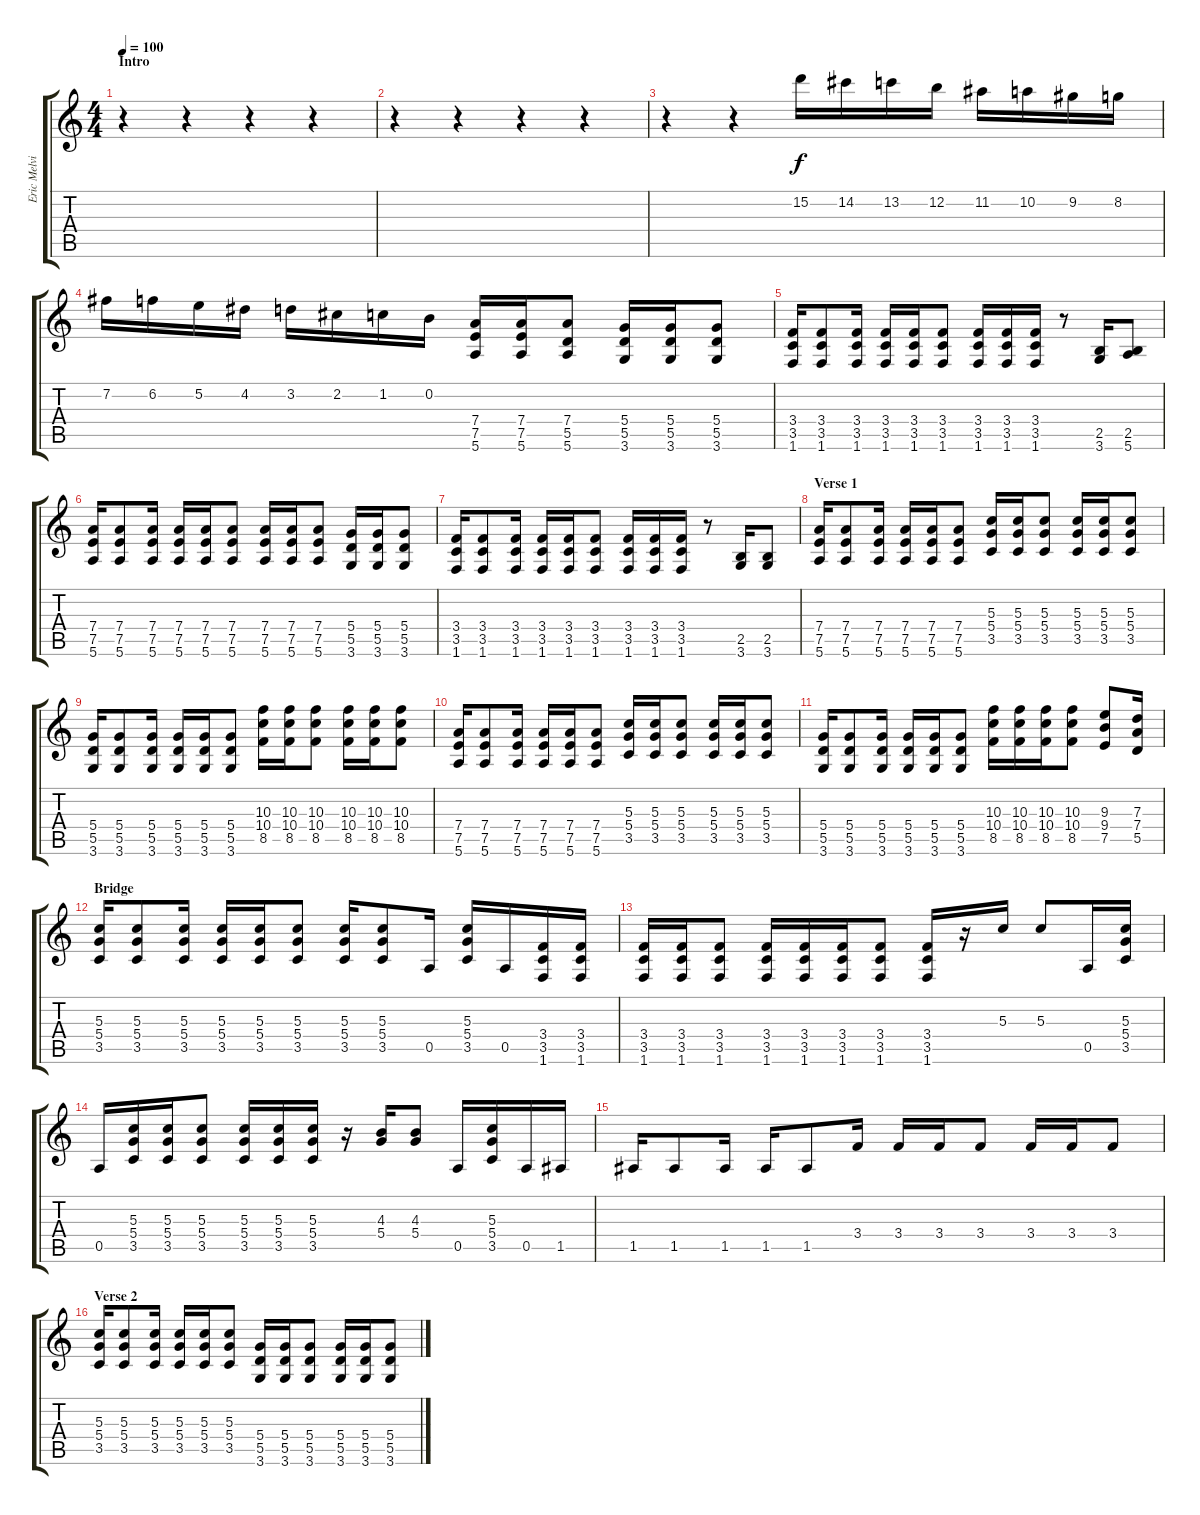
\track ("Eric Melvin" "Eric Melvi") {instrument overdrivenguitar}
\staff {score tabs}
\tuning (E4 B3 G3 D3 A2 E2) {hide}
\ts (4 4)
\section ("" "Intro")
\tempo 100
\clef g2
\ks c
r.4{dy f instrument overdrivenguitar} r.4 r.4 r.4 |
r.4 r.4 r.4 r.4 |
r.4 r.4 15.2.16{instrument guitarfretnoise} 14.2.16 13.2.16 12.2.16 11.2.16 10.2.16 9.2.16 8.2.16 |
7.2.16 6.2.16 5.2.16 4.2.16 3.2.16 2.2.16 1.2.16 0.2.16 (7.4 7.5 5.6).16{instrument overdrivenguitar} (7.4 7.5 5.6).16 (7.4 5.5 5.6).8 (5.4 5.5 3.6).16 (5.4 5.5 3.6).16 (5.4 5.5 3.6).8 |
(3.4 3.5 1.6).16 (3.4 3.5 1.6).8 (3.4 3.5 1.6).16 (3.4 3.5 1.6).16 (3.4 3.5 1.6).16 (3.4 3.5 1.6).8 (3.4 3.5 1.6).16 (3.4 3.5 1.6).16 (3.4 3.5 1.6).16 r.8 (2.5 3.6).16 (2.5 5.6).8 |
(7.4 7.5 5.6).16 (7.4 7.5 5.6).8 (7.4 7.5 5.6).16 (7.4 7.5 5.6).16 (7.4 7.5 5.6).16 (7.4 7.5 5.6).8 (7.4 7.5 5.6).16 (7.4 7.5 5.6).16 (7.4 7.5 5.6).8 (5.4 5.5 3.6).16 (5.4 5.5 3.6).16 (5.4 5.5 3.6).8 |
(3.4 3.5 1.6).16 (3.4 3.5 1.6).8 (3.4 3.5 1.6).16 (3.4 3.5 1.6).16 (3.4 3.5 1.6).16 (3.4 3.5 1.6).8 (3.4 3.5 1.6).16 (3.4 3.5 1.6).16 (3.4 3.5 1.6).16 r.8 (2.5 3.6).16 (2.5 3.6).8 |
\section ("" "Verse 1")
(7.4 7.5 5.6).16 (7.4 7.5 5.6).8 (7.4 7.5 5.6).16 (7.4 7.5 5.6).16 (7.4 7.5 5.6).16 (7.4 7.5 5.6).8 (5.3 5.4 3.5).16 (5.3 5.4 3.5).16 (5.3 5.4 3.5).8 (5.3 5.4 3.5).16 (5.3 5.4 3.5).16 (5.3 5.4 3.5).8 |
(5.4 5.5 3.6).16 (5.4 5.5 3.6).8 (5.4 5.5 3.6).16 (5.4 5.5 3.6).16 (5.4 5.5 3.6).16 (5.4 5.5 3.6).8 (10.3 10.4 8.5).16 (10.3 10.4 8.5).16 (10.3 10.4 8.5).8 (10.3 10.4 8.5).16 (10.3 10.4 8.5).16 (10.3 10.4 8.5).8 |
(7.4 7.5 5.6).16 (7.4 7.5 5.6).8 (7.4 7.5 5.6).16 (7.4 7.5 5.6).16 (7.4 7.5 5.6).16 (7.4 7.5 5.6).8 (5.3 5.4 3.5).16 (5.3 5.4 3.5).16 (5.3 5.4 3.5).8 (5.3 5.4 3.5).16 (5.3 5.4 3.5).16 (5.3 5.4 3.5).8 |
(5.4 5.5 3.6).16 (5.4 5.5 3.6).8 (5.4 5.5 3.6).16 (5.4 5.5 3.6).16 (5.4 5.5 3.6).16 (5.4 5.5 3.6).8 (10.3 10.4 8.5).16 (10.3 10.4 8.5).16 (10.3 10.4 8.5).16 (10.3 10.4 8.5).8 (9.3 9.4 7.5).8 (7.3 7.4 5.5).16 |
\section ("" "Bridge")
(5.3 5.4 3.5).16 (5.3 5.4 3.5).8 (5.3 5.4 3.5).16 (5.3 5.4 3.5).16 (5.3 5.4 3.5).16 (5.3 5.4 3.5).8 (5.3 5.4 3.5).16 (5.3 5.4 3.5).8 0.5.16 (5.3 5.4 3.5).16 0.5.16 (3.4 3.5 1.6).16 (3.4 3.5 1.6).16 |
(3.4 3.5 1.6).16 (3.4 3.5 1.6).16 (3.4 3.5 1.6).8 (3.4 3.5 1.6).16 (3.4 3.5 1.6).16 (3.4 3.5 1.6).16 (3.4 3.5 1.6).8 (3.4 3.5 1.6).16 r.16 5.3.16 5.3.8 0.5.16 (5.3 5.4 3.5).16 |
0.5.16 (5.3 5.4 3.5).16 (5.3 5.4 3.5).16 (5.3 5.4 3.5).8 (5.3 5.4 3.5).16 (5.3 5.4 3.5).16 (5.3 5.4 3.5).16 r.16 (4.3 5.4).16 (4.3 5.4).8 0.5.16 (5.3 5.4 3.5).16 0.5.16 1.5.16 |
1.5.16 1.5.8 1.5.16 1.5.16 1.5.8 3.4.16 3.4.16 3.4.16 3.4.8 3.4.16 3.4.16 3.4.8 |
\section ("" "Verse 2")
(5.3 5.4 3.5).16 (5.3 5.4 3.5).8 (5.3 5.4 3.5).16 (5.3 5.4 3.5).16 (5.3 5.4 3.5).16 (5.3 5.4 3.5).8 (5.4 5.5 3.6).16 (5.4 5.5 3.6).16 (5.4 5.5 3.6).8 (5.4 5.5 3.6).16 (5.4 5.5 3.6).16 (5.4 5.5 3.6).8
